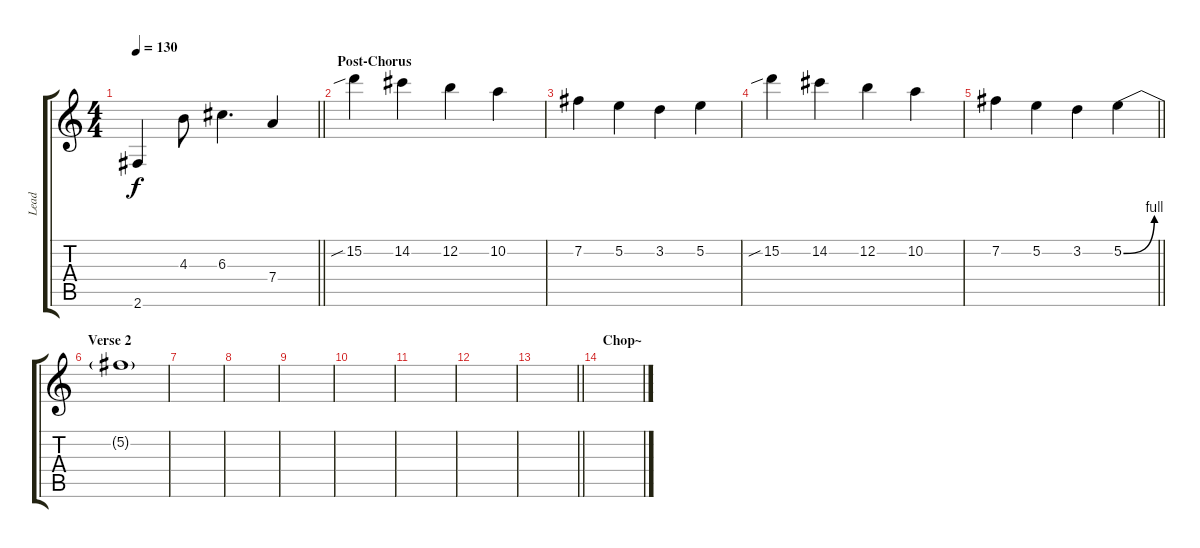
\track ("Lead" "Lead") {instrument overdrivenguitar}
\staff {score tabs}
\tuning (E4 B3 G3 D3 A2 E2) {hide}
\ts (4 4)
\tempo 130
\clef g2
\barLineRight lightlight
\ks c
2.6.4{dy f} 4.3.8 6.3.4{d} 7.4.4 |
\section ("" "Post-Chorus")
15.2{sib}.4{volume 11} 14.2.4 12.2.4 10.2.4 |
7.2.4 5.2.4 3.2.4 5.2.4 |
15.2{sib}.4 14.2.4 12.2.4 10.2.4 |
\barLineRight lightlight
7.2.4 5.2.4 3.2.4 5.2{be (bend 0 0 60 4)}.4{volume 3} |
\section ("" "Verse 2")
5.2{t}.1 |
|
|
|
|
|
|
\barLineRight lightlight
|
\section ("" "Chop~")
